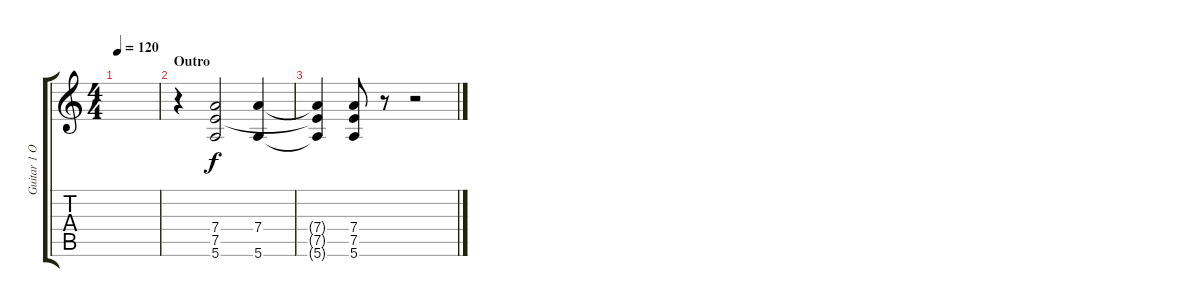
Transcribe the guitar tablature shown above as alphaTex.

\track ("Guitar 1 Over." "Guitar 1 O") {instrument overdrivenguitar}
\staff {score tabs}
\tuning (E4 B3 G3 D3 A2 E2) {hide}
\ts (4 4)
\tempo 120
\clef g2
\ks c
|
\section ("" "Outro")
r.4 (7.4 7.5 5.6).2 (7.4 5.6).4 |
(7.4{t} 7.5{t} 5.6{t}).4 (7.4 7.5 5.6).8 r.8 r.2
